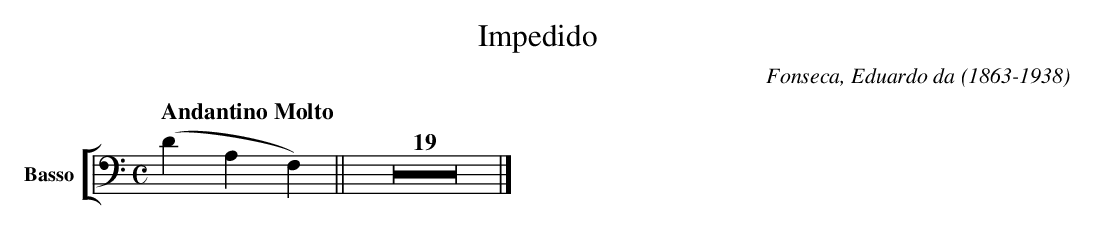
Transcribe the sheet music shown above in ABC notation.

X:1
T:Impedido
C:Fonseca, Eduardo da (1863-1938)
M:C
L:1/4
K:C
V: 6 clef=bass name="Basso" sname="B."
%%staves [ 6 ]
[Q:"Andantino Molto"] (DA,F,) || Z19 |]
